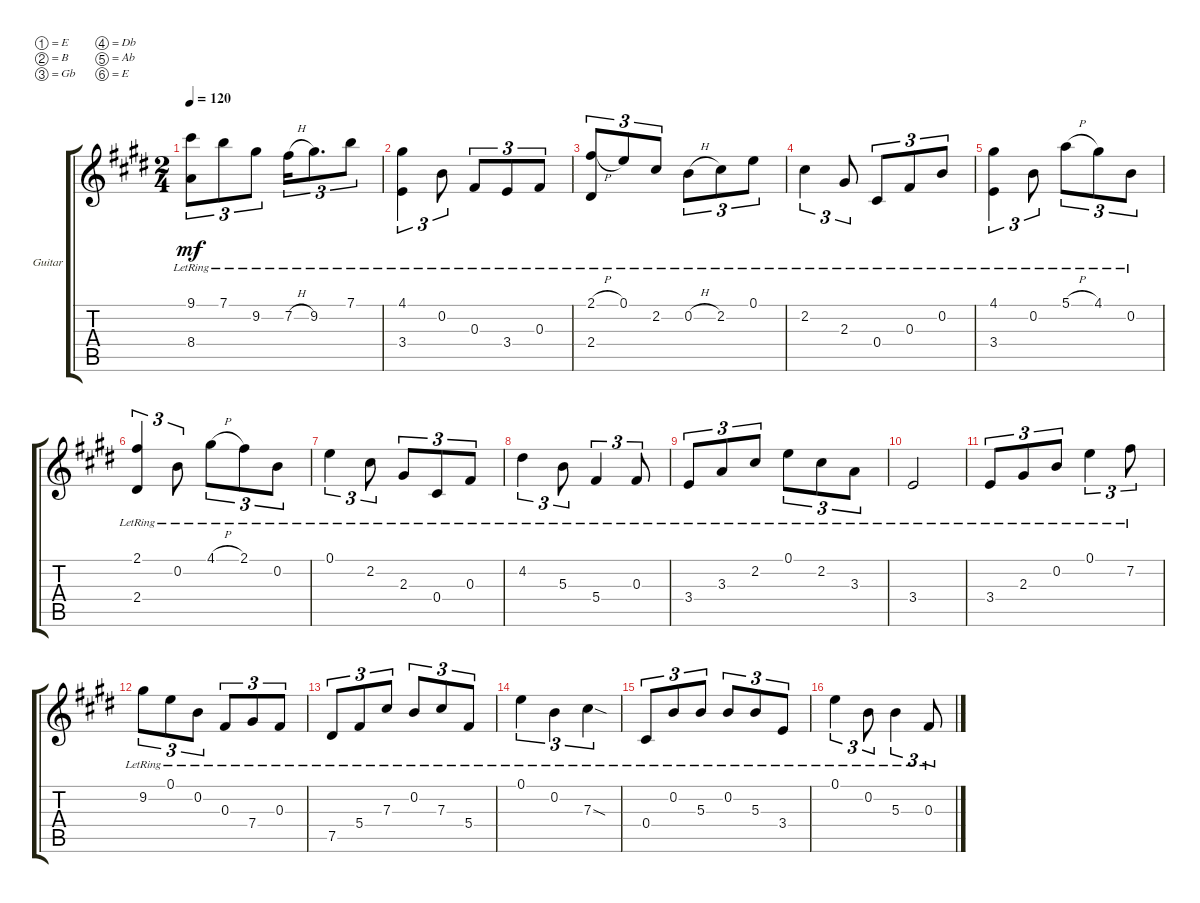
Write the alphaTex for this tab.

\defaultSystemsLayout 4
\bracketExtendMode groupsimilarinstruments
\firstSystemTrackNameOrientation horizontal
\otherSystemsTrackNameOrientation horizontal
\track ("Guitar" "Guitar") {instrument electricguitarclean}
\staff {score tabs}
\tuning (E4 B3 Gb3 Db3 Ab2 E2)
\ts (2 4)
\tempo 120
\clef g2
\ks e
(9.1{lr} 8.4{lr}).8{tu (3 2) dy mf} 7.1{lr}.8{tu (3 2)} 9.2{lr}.8{tu (3 2)} 7.2{h lr}.16{tu (3 2)} 9.2{lr}.8{d tu (3 2)} 7.1{lr}.8{tu (3 2)} |
(3.4{lr} 4.1{lr}).4{tu (3 2)} 0.2{lr}.8{tu (3 2)} 0.3{lr}.8{tu (3 2)} 3.4{lr}.8{tu (3 2)} 0.3{lr}.8{tu (3 2)} |
(2.4{lr} 2.1{h lr}).8{tu (3 2)} 0.1{lr}.8{tu (3 2)} 2.2{lr}.8{tu (3 2)} 0.2{h lr}.8{tu (3 2)} 2.2{lr}.8{tu (3 2)} 0.1{lr}.8{tu (3 2)} |
2.2{lr}.4{tu (3 2)} 2.3{lr}.8{tu (3 2)} 0.4{lr}.8{tu (3 2)} 0.3{lr}.8{tu (3 2)} 0.2{lr}.8{tu (3 2)} |
(4.1{lr} 3.4{lr}).4{tu (3 2)} 0.2{lr}.8{tu (3 2)} 5.1{h lr}.8{tu (3 2)} 4.1{lr}.8{tu (3 2)} 0.2{lr}.8{tu (3 2)} |
(2.1{lr} 2.4{lr}).4{tu (3 2)} 0.2{lr}.8{tu (3 2)} 4.1{h lr}.8{tu (3 2)} 2.1{lr}.8{tu (3 2)} 0.2{lr}.8{tu (3 2)} |
0.1{lr}.4{tu (3 2)} 2.2{lr}.8{tu (3 2)} 2.3{lr}.8{tu (3 2)} 0.4{lr}.8{tu (3 2)} 0.3{lr}.8{tu (3 2)} |
4.2{lr}.4{tu (3 2)} 5.3{lr}.8{tu (3 2)} 5.4{lr}.4{tu (3 2)} 0.3{lr}.8{tu (3 2)} |
3.4{lr}.8{tu (3 2)} 3.3{lr}.8{tu (3 2)} 2.2{lr}.8{tu (3 2)} 0.1{lr}.8{tu (3 2)} 2.2{lr}.8{tu (3 2)} 3.3{lr}.8{tu (3 2)} |
3.4{lr}.2 |
3.4{lr}.8{tu (3 2)} 2.3{lr}.8{tu (3 2)} 0.2{lr}.8{tu (3 2)} 0.1{lr}.4{tu (3 2)} 7.2{lr}.8{tu (3 2)} |
9.2{lr}.8{tu (3 2)} 0.1{lr}.8{tu (3 2)} 0.2{lr}.8{tu (3 2)} 0.3{lr}.8{tu (3 2)} 7.4{lr}.8{tu (3 2)} 0.3{lr}.8{tu (3 2)} |
7.5{lr}.8{tu (3 2)} 5.4{lr}.8{tu (3 2)} 7.3{lr}.8{tu (3 2)} 0.2{lr}.8{tu (3 2)} 7.3{lr}.8{tu (3 2)} 5.4{lr}.8{tu (3 2)} |
0.1{lr}.4{tu (3 2)} 0.2{lr}.4{tu (3 2)} 7.3{sod lr}.4{tu (3 2)} |
0.4{lr}.8{tu (3 2)} 0.2{lr}.8{tu (3 2)} 5.3{lr}.8{tu (3 2)} 0.2{lr}.8{tu (3 2)} 5.3{lr}.8{tu (3 2)} 3.4{lr}.8{tu (3 2)} |
0.1{lr}.4{tu (3 2)} 0.2{lr}.8{tu (3 2)} 5.3{lr}.4{tu (3 2)} 0.3{lr}.8{tu (3 2)}
